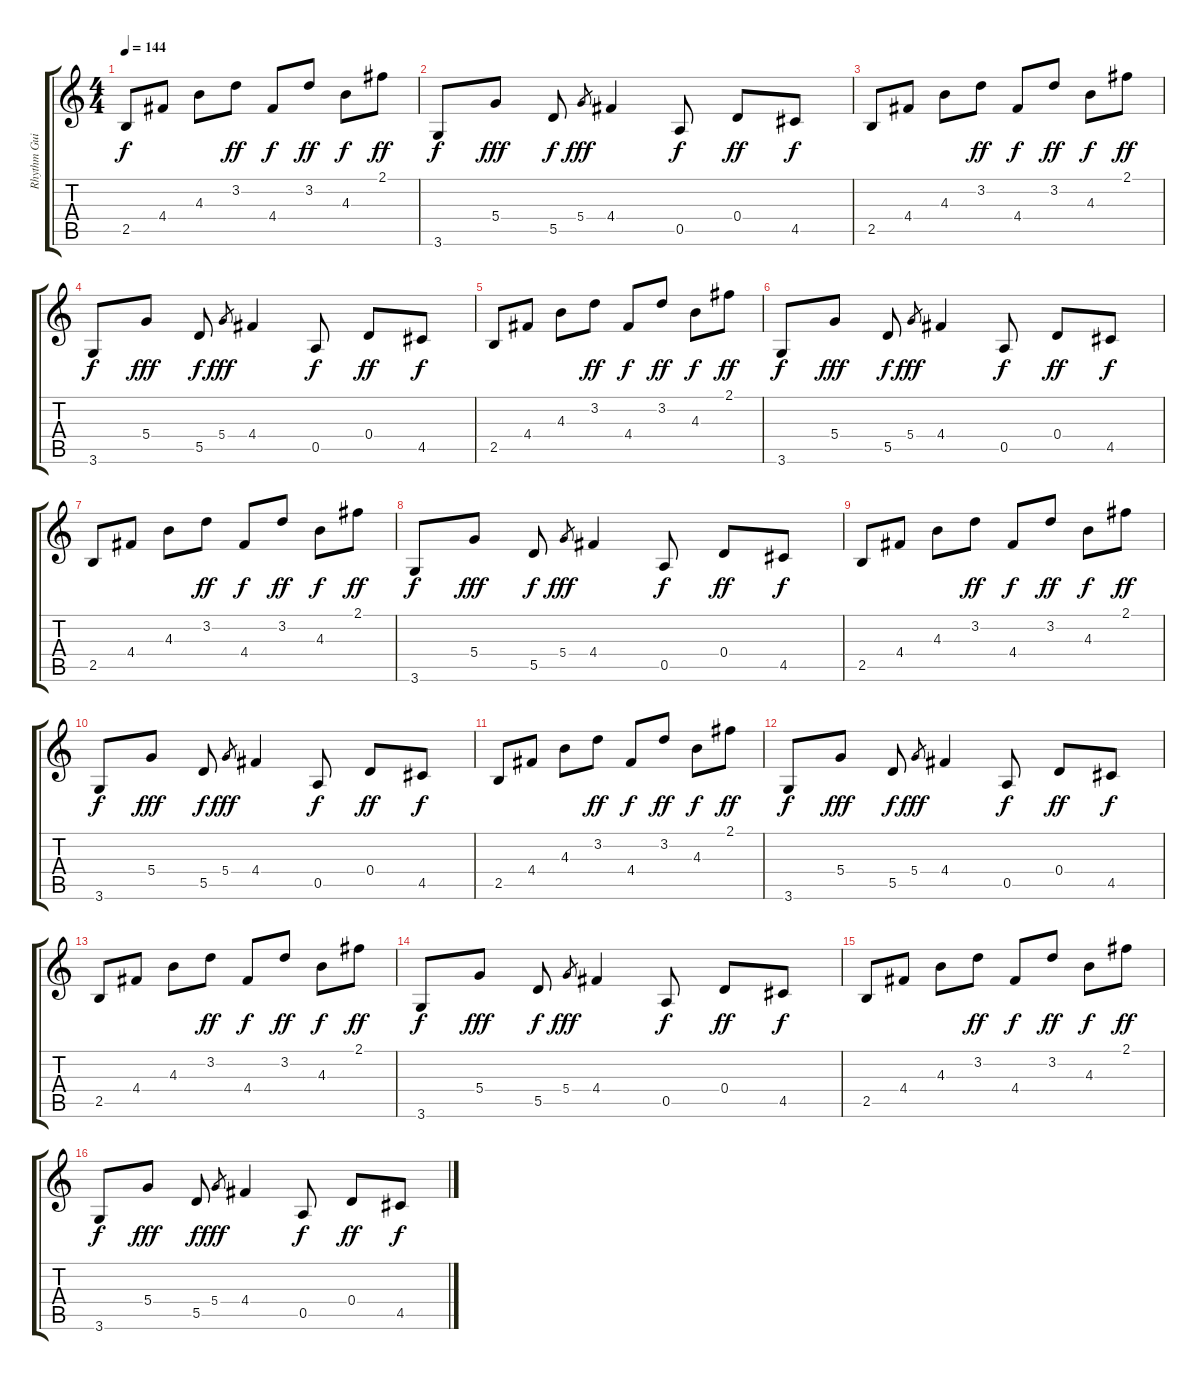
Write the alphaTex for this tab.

\track ("Rhythm Guitar 1" "Rhythm Gui") {instrument distortionguitar}
\staff {score tabs}
\tuning (E4 B3 G3 D3 A2 E2) {hide}
\ts (4 4)
\tempo 144
\clef g2
\ks c
2.5.8{dy f volume 15 instrument electricguitarmuted} 4.4.8 4.3.8 3.2.8{dy ff} 4.4.8{dy f} 3.2.8{dy ff} 4.3.8{dy f} 2.1.8{dy ff} |
3.6.8{dy f} 5.4.8{dy fff} 5.5.8{dy f} 5.4.8{gr dy fff} 4.4.4 0.5.8{dy f} 0.4.8{dy ff} 4.5.8{dy f} |
2.5.8 4.4.8 4.3.8 3.2.8{dy ff} 4.4.8{dy f} 3.2.8{dy ff} 4.3.8{dy f} 2.1.8{dy ff} |
3.6.8{dy f} 5.4.8{dy fff} 5.5.8{dy f} 5.4.8{gr dy fff} 4.4.4 0.5.8{dy f} 0.4.8{dy ff} 4.5.8{dy f} |
2.5.8 4.4.8 4.3.8 3.2.8{dy ff} 4.4.8{dy f} 3.2.8{dy ff} 4.3.8{dy f} 2.1.8{dy ff} |
3.6.8{dy f} 5.4.8{dy fff} 5.5.8{dy f} 5.4.8{gr dy fff} 4.4.4 0.5.8{dy f} 0.4.8{dy ff} 4.5.8{dy f} |
2.5.8 4.4.8 4.3.8 3.2.8{dy ff} 4.4.8{dy f} 3.2.8{dy ff} 4.3.8{dy f} 2.1.8{dy ff} |
3.6.8{dy f} 5.4.8{dy fff} 5.5.8{dy f} 5.4.8{gr dy fff} 4.4.4 0.5.8{dy f} 0.4.8{dy ff} 4.5.8{dy f} |
2.5.8 4.4.8 4.3.8 3.2.8{dy ff} 4.4.8{dy f} 3.2.8{dy ff} 4.3.8{dy f} 2.1.8{dy ff} |
3.6.8{dy f} 5.4.8{dy fff} 5.5.8{dy f} 5.4.8{gr dy fff} 4.4.4 0.5.8{dy f} 0.4.8{dy ff} 4.5.8{dy f} |
2.5.8 4.4.8 4.3.8 3.2.8{dy ff} 4.4.8{dy f} 3.2.8{dy ff} 4.3.8{dy f} 2.1.8{dy ff} |
3.6.8{dy f} 5.4.8{dy fff} 5.5.8{dy f} 5.4.8{gr dy fff} 4.4.4 0.5.8{dy f} 0.4.8{dy ff} 4.5.8{dy f} |
2.5.8 4.4.8 4.3.8 3.2.8{dy ff} 4.4.8{dy f} 3.2.8{dy ff} 4.3.8{dy f} 2.1.8{dy ff} |
3.6.8{dy f} 5.4.8{dy fff} 5.5.8{dy f} 5.4.8{gr dy fff} 4.4.4 0.5.8{dy f} 0.4.8{dy ff} 4.5.8{dy f} |
2.5.8 4.4.8 4.3.8 3.2.8{dy ff} 4.4.8{dy f} 3.2.8{dy ff} 4.3.8{dy f} 2.1.8{dy ff} |
3.6.8{dy f} 5.4.8{dy fff} 5.5.8{dy f} 5.4.8{gr dy fff} 4.4.4 0.5.8{dy f} 0.4.8{dy ff} 4.5.8{dy f}
